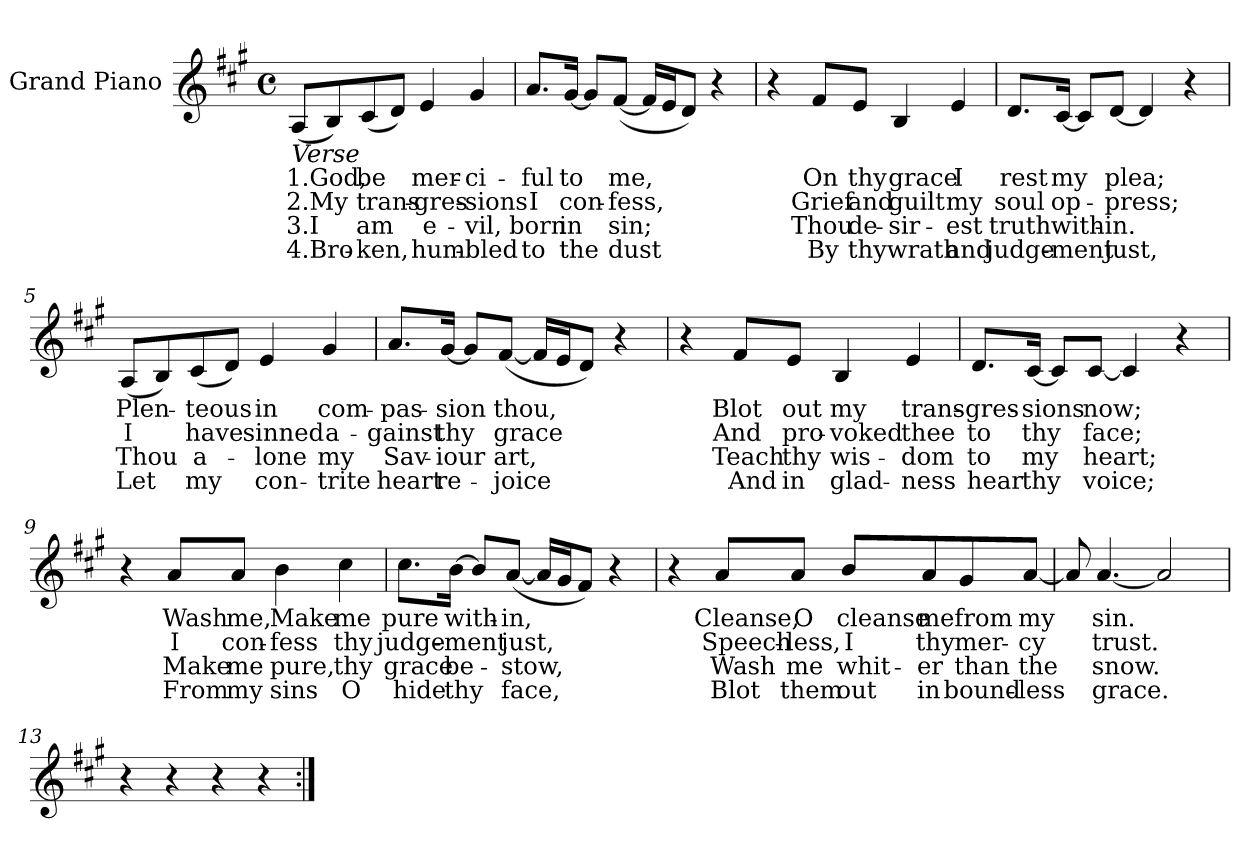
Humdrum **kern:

**kern	**text	**text	**text	**text
*part1	*part1	*part1	*part1	*part1
*staff1	*staff1	*staff1	*staff1	*staff1
*I"Grand Piano	*	*	*	*
*I'Pno	*	*	*	*
*clefG2	*	*	*	*
*k[f#c#g#]	*	*	*	*
*M4/4	*	*	*	*
*met(c)	*	*	*	*
=1	=1	=1	=1	=1
!LO:TX:b:i:t=Verse	!	!	!	!
!	!LO:LY:b	!LO:LY:b	!LO:LY:b	!LO:LY:b
(8A/L	1.God,	2.My	3.I	4.Bro-
8B/)	.	.	.	.
!	!LO:LY:b	!LO:LY:b	!LO:LY:b	!LO:LY:b
(8c#/	be	trans-	am	-ken,
8d/J)	.	.	.	.
!	!LO:LY:b	!LO:LY:b	!LO:LY:b	!LO:LY:b
4e/	mer-	-gres-	e-	hum-
!	!LO:LY:b	!LO:LY:b	!LO:LY:b	!LO:LY:b
4g#/	-ci-	-sions	-vil,	-bled
=2	=2	=2	=2	=2
!	!LO:LY:b	!LO:LY:b	!LO:LY:b	!LO:LY:b
8.a/L	-ful	I	born	to
!	!LO:LY:b	!LO:LY:b	!LO:LY:b	!LO:LY:b
[16g#/Jk	to	con-	in	the
8g#/L]	.	.	.	.
!	!LO:LY:b	!LO:LY:b	!LO:LY:b	!LO:LY:b
([8f#/J	me,	-fess,	sin;	dust
16f#/LL]	.	.	.	.
16e/J	.	.	.	.
8d/J)	.	.	.	.
4r	.	.	.	.
!!LO:LB:g=z
=3	=3	=3	=3	=3
4r	.	.	.	.
!	!LO:LY:b	!LO:LY:b	!LO:LY:b	!LO:LY:b
8f#/L	On	Grief	Thou	By
!	!LO:LY:b	!LO:LY:b	!LO:LY:b	!LO:LY:b
8e/J	thy	and	de-	thy
!	!LO:LY:b	!LO:LY:b	!LO:LY:b	!LO:LY:b
4B/	grace	guilt	-sir-	wrath
!	!LO:LY:b	!LO:LY:b	!LO:LY:b	!LO:LY:b
4e/	I	my	-est	and
=4	=4	=4	=4	=4
!	!LO:LY:b	!LO:LY:b	!LO:LY:b	!LO:LY:b
8.d/L	rest	soul	truth	judge-
!	!LO:LY:b	!LO:LY:b	!LO:LY:b	!LO:LY:b
[16c#/Jk	my	op-	with-	-ment
8c#/L]	.	.	.	.
!	!LO:LY:b	!LO:LY:b	!LO:LY:b	!LO:LY:b
[8d/J	plea;	-press;	-in.	just,
4d/]	.	.	.	.
4r	.	.	.	.
!!LO:LB:g=z
=5	=5	=5	=5	=5
!	!LO:LY:b	!LO:LY:b	!LO:LY:b	!LO:LY:b
(8A/L	Plen-	I	Thou	Let
8B/)	.	.	.	.
!	!LO:LY:b	!LO:LY:b	!LO:LY:b	!LO:LY:b
(8c#/	-teous	have	a-	my
8d/J)	.	.	.	.
!	!LO:LY:b	!LO:LY:b	!LO:LY:b	!LO:LY:b
4e/	in	sinned	-lone	con-
!	!LO:LY:b	!LO:LY:b	!LO:LY:b	!LO:LY:b
4g#/	com-	a-	my	-trite
=6	=6	=6	=6	=6
!	!LO:LY:b	!LO:LY:b	!LO:LY:b	!LO:LY:b
8.a/L	-pas-	-gainst	Sav-	heart
!	!LO:LY:b	!LO:LY:b	!LO:LY:b	!LO:LY:b
[16g#/Jk	-sion	thy	-iour	re-
8g#/L]	.	.	.	.
!	!LO:LY:b	!LO:LY:b	!LO:LY:b	!LO:LY:b
([8f#/J	thou,	grace	art,	-joice
16f#/LL]	.	.	.	.
16e/J	.	.	.	.
8d/J)	.	.	.	.
4r	.	.	.	.
!!LO:LB:g=z
=7	=7	=7	=7	=7
4r	.	.	.	.
!	!LO:LY:b	!LO:LY:b	!LO:LY:b	!LO:LY:b
8f#/L	Blot	And	Teach	And
!	!LO:LY:b	!LO:LY:b	!LO:LY:b	!LO:LY:b
8e/J	out	pro-	thy	in
!	!LO:LY:b	!LO:LY:b	!LO:LY:b	!LO:LY:b
4B/	my	-voked	wis-	glad-
!	!LO:LY:b	!LO:LY:b	!LO:LY:b	!LO:LY:b
4e/	trans-	thee	-dom	-ness
=8	=8	=8	=8	=8
!	!LO:LY:b	!LO:LY:b	!LO:LY:b	!LO:LY:b
8.d/L	-gres-	to	to	hear
!	!LO:LY:b	!LO:LY:b	!LO:LY:b	!LO:LY:b
[16c#/Jk	-sions	thy	my	thy
8c#/L]	.	.	.	.
!	!LO:LY:b	!LO:LY:b	!LO:LY:b	!LO:LY:b
[8c#/J	now;	face;	heart;	voice;
4c#/]	.	.	.	.
4r	.	.	.	.
!!LO:LB:g=z
=9	=9	=9	=9	=9
4r	.	.	.	.
!	!LO:LY:b	!LO:LY:b	!LO:LY:b	!LO:LY:b
8a/L	Wash	I	Make	From
!	!LO:LY:b	!LO:LY:b	!LO:LY:b	!LO:LY:b
8a/J	me,	con-	me	my
!	!LO:LY:b	!LO:LY:b	!LO:LY:b	!LO:LY:b
4b\	Make	-fess	pure,	sins
!	!LO:LY:b	!LO:LY:b	!LO:LY:b	!LO:LY:b
4cc#\	me	thy	thy	O
=10	=10	=10	=10	=10
!	!LO:LY:b	!LO:LY:b	!LO:LY:b	!LO:LY:b
8.cc#\L	pure	judge-	grace	hide
!	!LO:LY:b	!LO:LY:b	!LO:LY:b	!LO:LY:b
[16b\Jk	with-	-ment	be-	thy
8b/L]	.	.	.	.
!	!LO:LY:b	!LO:LY:b	!LO:LY:b	!LO:LY:b
([8a/J	-in,	just,	-stow,	face,
16a/LL]	.	.	.	.
16g#/J	.	.	.	.
8f#/J)	.	.	.	.
4r	.	.	.	.
!!LO:LB:g=z
=11	=11	=11	=11	=11
4r	.	.	.	.
!	!LO:LY:b	!LO:LY:b	!LO:LY:b	!LO:LY:b
8a/L	Cleanse,	Speech-	Wash	Blot
!	!LO:LY:b	!LO:LY:b	!LO:LY:b	!LO:LY:b
8a/J	O	-less,	me	them
!	!LO:LY:b	!LO:LY:b	!LO:LY:b	!LO:LY:b
8b/L	cleanse	I	whit-	out
!	!LO:LY:b	!LO:LY:b	!LO:LY:b	!LO:LY:b
8a/	me	thy	-er	in
!	!LO:LY:b	!LO:LY:b	!LO:LY:b	!LO:LY:b
8g#/	from	mer-	than	bound-
!	!LO:LY:b	!LO:LY:b	!LO:LY:b	!LO:LY:b
[8a/J	my	-cy	the	-less
=12	=12	=12	=12	=12
8a/]	.	.	.	.
!	!LO:LY:b	!LO:LY:b	!LO:LY:b	!LO:LY:b
[4.a/	sin.	trust.	snow.	grace.
2a/]	.	.	.	.
=13	=13	=13	=13	=13
4r	.	.	.	.
4r	.	.	.	.
4r	.	.	.	.
4r	.	.	.	.
=:|!	=:|!	=:|!	=:|!	=:|!
*-	*-	*-	*-	*-
